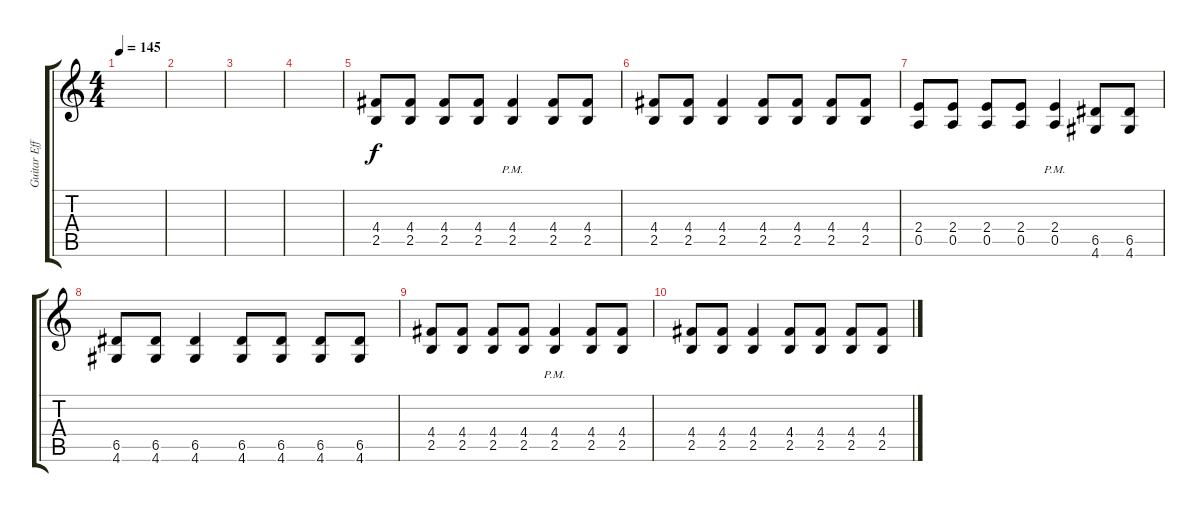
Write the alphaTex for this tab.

\track ("Guitar Effect" "Guitar Eff") {instrument electricguitarmuted}
\staff {score tabs}
\tuning (E4 B3 G3 D3 A2 E2) {hide}
\ts (4 4)
\tempo 145
\clef g2
\ks c
|
|
|
|
(4.4 2.5).8 (4.4 2.5).8 (4.4 2.5).8 (4.4 2.5).8 (4.4{pm} 2.5{pm}).4 (4.4 2.5).8 (4.4 2.5).8 |
(4.4 2.5).8 (4.4 2.5).8 (4.4 2.5).4 (4.4 2.5).8 (4.4 2.5).8 (4.4 2.5).8 (4.4 2.5).8 |
(2.4 0.5).8 (2.4 0.5).8 (2.4 0.5).8 (2.4 0.5).8 (2.4{pm} 0.5{pm}).4 (6.5 4.6).8 (6.5 4.6).8 |
(6.5 4.6).8 (6.5 4.6).8 (6.5 4.6).4 (6.5 4.6).8 (6.5 4.6).8 (6.5 4.6).8 (6.5 4.6).8 |
(4.4 2.5).8 (4.4 2.5).8 (4.4 2.5).8 (4.4 2.5).8 (4.4{pm} 2.5{pm}).4 (4.4 2.5).8 (4.4 2.5).8 |
(4.4 2.5).8 (4.4 2.5).8 (4.4 2.5).4 (4.4 2.5).8 (4.4 2.5).8 (4.4 2.5).8 (4.4 2.5).8
